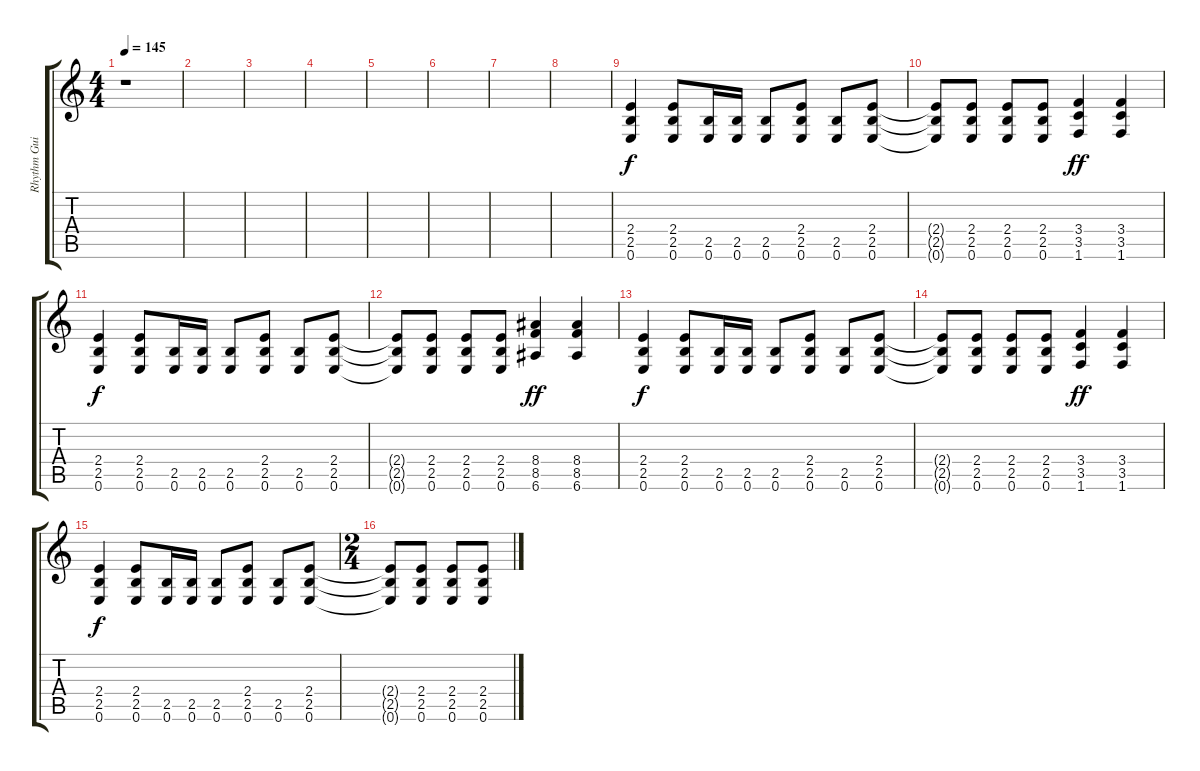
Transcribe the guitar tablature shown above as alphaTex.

\track ("Rhythm Guitar" "Rhythm Gui") {instrument distortionguitar}
\staff {score tabs}
\tuning (E4 B3 G3 D3 A2 E2) {hide}
\ts (4 4)
\tempo 145
\clef g2
\ks c
r.1{dy f volume 16} |
|
|
|
|
|
|
|
(2.4 2.5 0.6).4{instrument distortionguitar} (2.4 2.5 0.6).8 (2.5 0.6).16 (2.5 0.6).16 (2.5 0.6).8 (2.4 2.5 0.6).8 (2.5 0.6).8 (2.4 2.5 0.6).8 |
(2.4{t} 2.5{t} 0.6{t}).8 (2.4 2.5 0.6).8 (2.4 2.5 0.6).8 (2.4 2.5 0.6).8 (3.4 3.5 1.6).4{dy ff} (3.4 3.5 1.6).4 |
(2.4 2.5 0.6).4{dy f} (2.4 2.5 0.6).8 (2.5 0.6).16 (2.5 0.6).16 (2.5 0.6).8 (2.4 2.5 0.6).8 (2.5 0.6).8 (2.4 2.5 0.6).8 |
(2.4{t} 2.5{t} 0.6{t}).8 (2.4 2.5 0.6).8 (2.4 2.5 0.6).8 (2.4 2.5 0.6).8 (8.4 8.5 6.6).4{dy ff} (8.4 8.5 6.6).4 |
(2.4 2.5 0.6).4{dy f} (2.4 2.5 0.6).8 (2.5 0.6).16 (2.5 0.6).16 (2.5 0.6).8 (2.4 2.5 0.6).8 (2.5 0.6).8 (2.4 2.5 0.6).8 |
(2.4{t} 2.5{t} 0.6{t}).8 (2.4 2.5 0.6).8 (2.4 2.5 0.6).8 (2.4 2.5 0.6).8 (3.4 3.5 1.6).4{dy ff} (3.4 3.5 1.6).4 |
(2.4 2.5 0.6).4{dy f} (2.4 2.5 0.6).8 (2.5 0.6).16 (2.5 0.6).16 (2.5 0.6).8 (2.4 2.5 0.6).8 (2.5 0.6).8 (2.4 2.5 0.6).8 |
\ts (2 4)
(2.4{t} 2.5{t} 0.6{t}).8 (2.4 2.5 0.6).8 (2.4 2.5 0.6).8 (2.4 2.5 0.6).8
